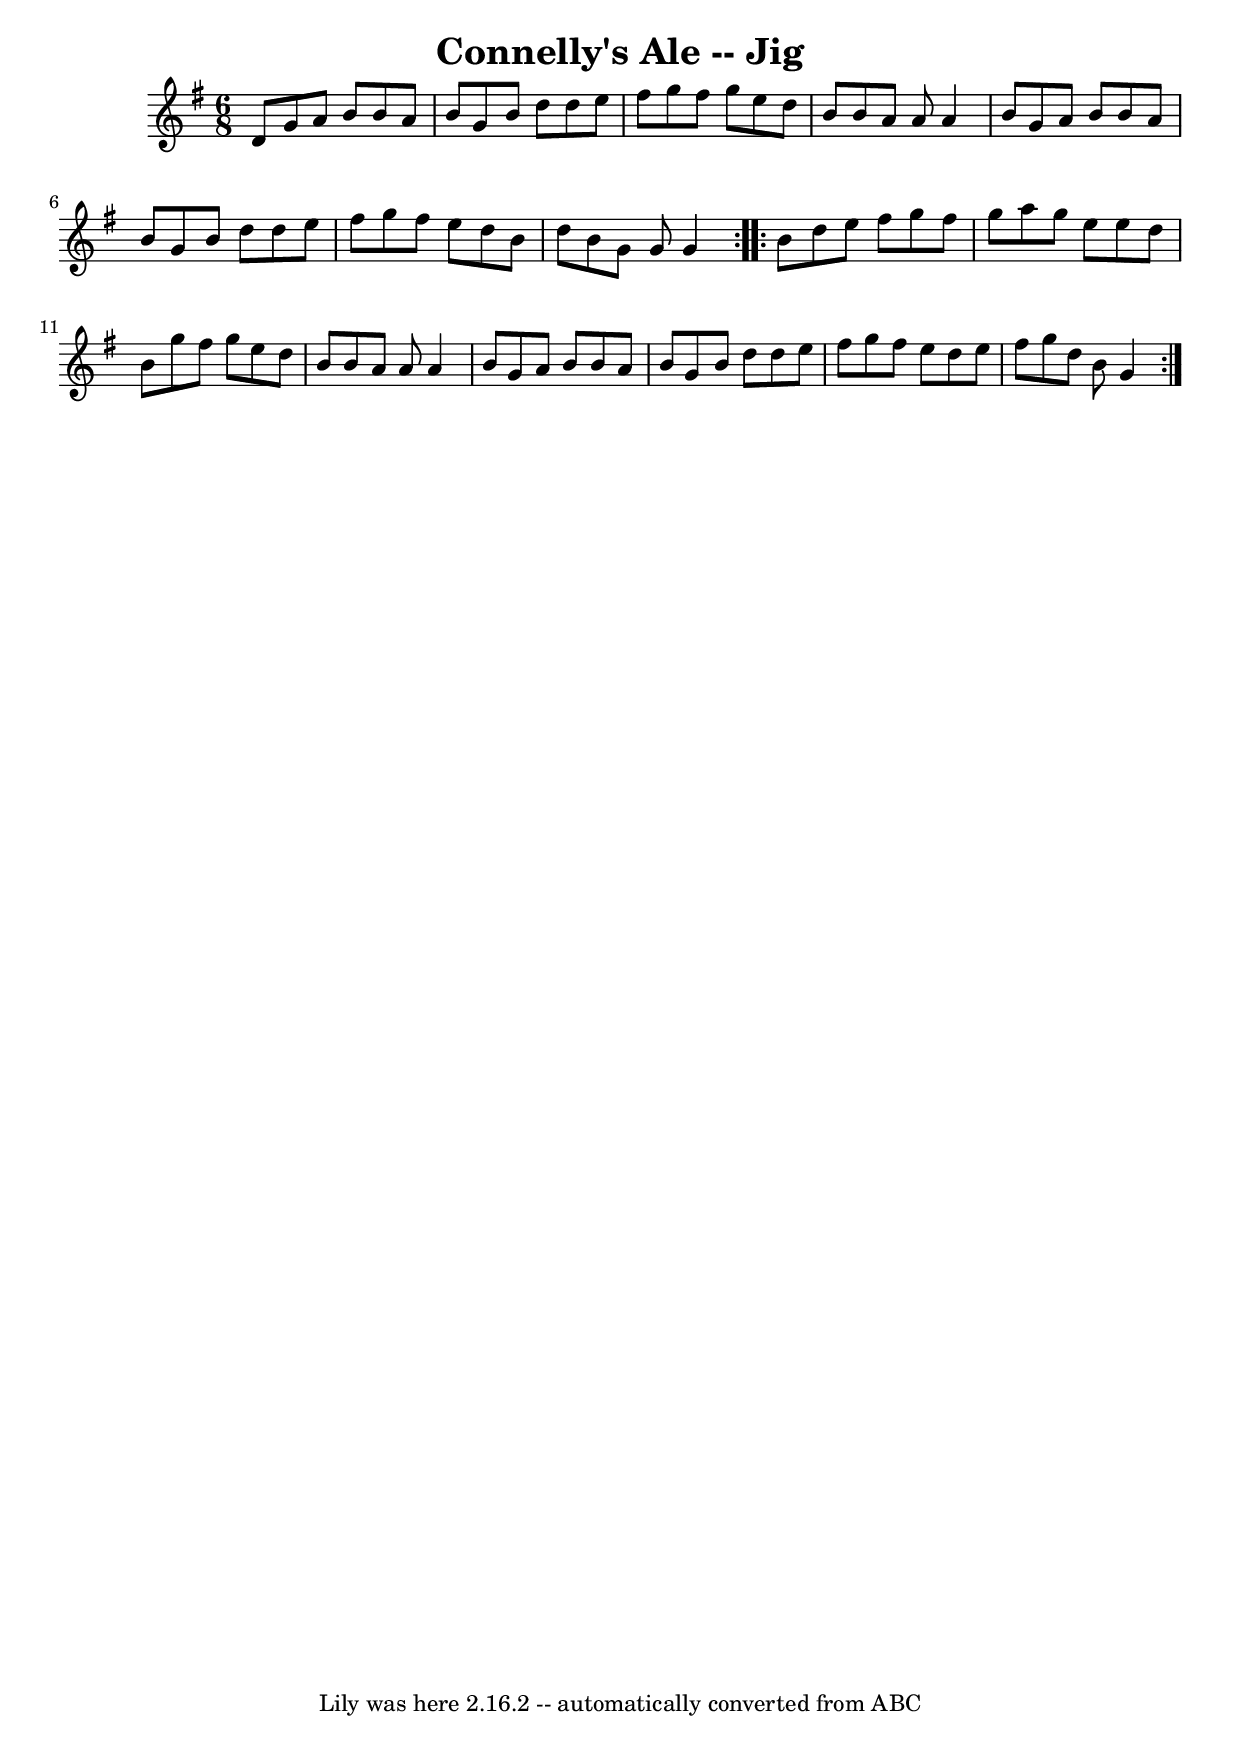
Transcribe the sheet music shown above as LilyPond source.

\version "2.16.2"
\include "Mammoth.ily"
\header {
  %% book = "Ryan's Mammoth Collection"
  crossRefNumber = "1"
  footnotes = "\\\\111 622"
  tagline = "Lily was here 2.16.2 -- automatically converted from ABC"
  title = "Connelly's Ale -- Jig"

}
voicedefault =  {



  \repeat volta 2 {

    \time 6/8 
    \key g \major d'8  |
    g'8 a'8 b'8 b'8 a'8    
    b'8    |
    g'8 b'8 d''8 d''8 e''8 fis''8    |
    
    g''8 fis''8 g''8 e''8 d''8 b'8    |
    b'8 a'8 a'8   
    a'4 b'8    |
    g'8 a'8 b'8 b'8 a'8 b'8    |
    
    g'8 b'8 d''8 d''8 e''8 fis''8    |
    g''8 fis''8    
    e''8 d''8 b'8 d''8    |
    b'8 g'8 g'8 g'4  
  }     

  \repeat volta 2 {
    b'8  |
    d''8 e''8 fis''8 g''8 fis''8  
    g''8    |
    a''8 g''8 e''8 e''8 d''8 b'8    |
    
    g''8 fis''8 g''8 e''8 d''8 b'8    |
    b'8 a'8 a'8   
    a'4 b'8    |
    g'8 a'8 b'8 b'8 a'8 b'8    |
    
    g'8 b'8 d''8 d''8 e''8 fis''8    |
    g''8 fis''8    
    e''8 d''8 e''8 fis''8    |
    g''8 d''8 b'8 g'4  
  }   

}

\score{
  <<

    \context Staff="default"
    {
      \voicedefault 
      
    }

  >>
  \layout {
    
  }
  \midi {
  }

}
